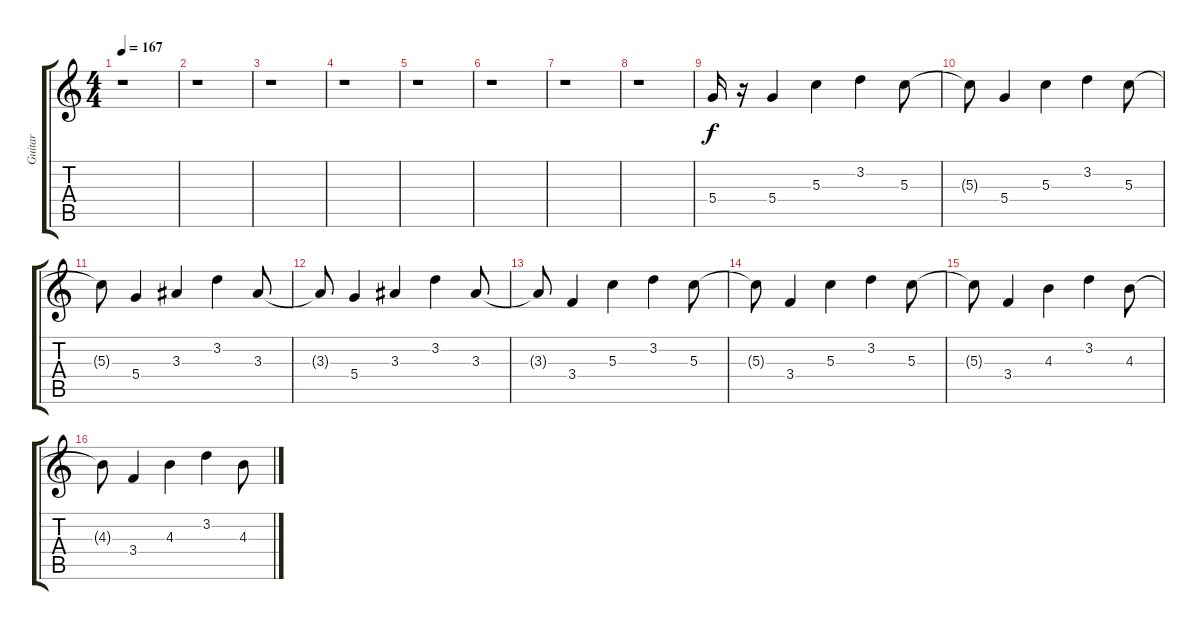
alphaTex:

\track ("Guitar" "Guitar") {instrument distortionguitar}
\staff {score tabs}
\tuning (E4 B3 G3 D3 A2 E2) {hide}
\ts (4 4)
\tempo 167
\clef g2
\ks c
r.1{dy f instrument distortionguitar} |
r.1 |
r.1 |
r.1 |
r.1 |
r.1 |
r.1 |
r.1 |
5.4.16{instrument acousticguitarsteel} r.16 5.4.4 5.3.4 3.2.4 5.3.8 |
5.3{t}.8 5.4.4 5.3.4 3.2.4 5.3.8 |
5.3{t}.8 5.4.4 3.3.4 3.2.4 3.3.8 |
3.3{t}.8 5.4.4 3.3.4 3.2.4 3.3.8 |
3.3{t}.8 3.4.4 5.3.4 3.2.4 5.3.8 |
5.3{t}.8 3.4.4 5.3.4 3.2.4 5.3.8 |
5.3{t}.8 3.4.4 4.3.4 3.2.4 4.3.8 |
4.3{t}.8 3.4.4 4.3.4 3.2.4 4.3.8
